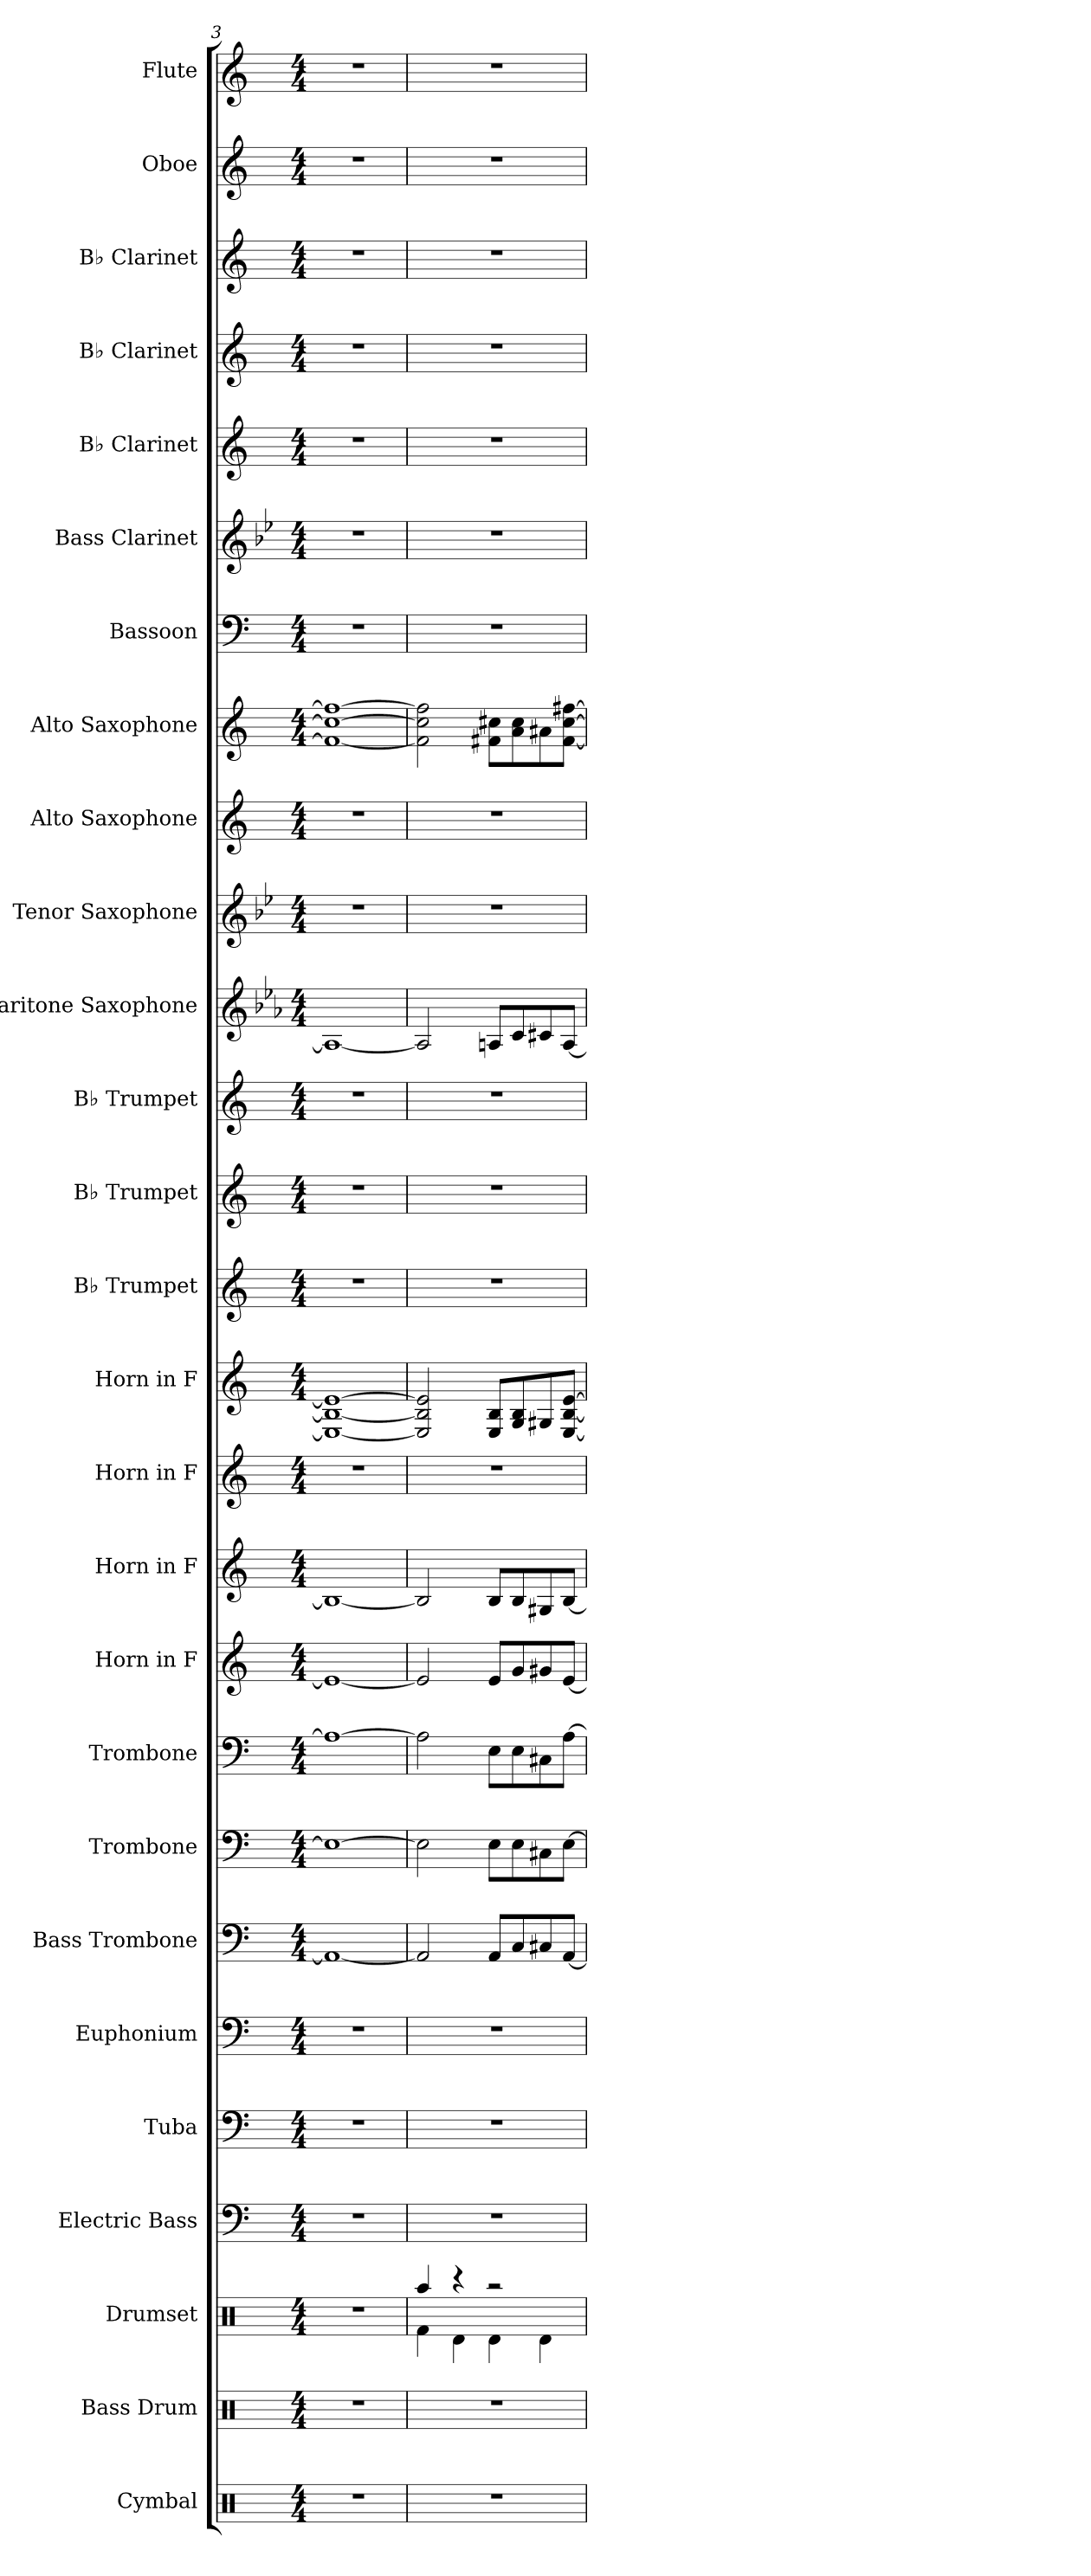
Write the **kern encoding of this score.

**kern	**kern	**kern	**kern	**kern	**kern	**kern	**kern	**kern	**kern	**kern	**kern	**kern	**kern	**kern	**kern	**kern	**kern	**kern	**kern	**kern	**kern	**kern	**kern	**kern	**kern	**kern
*part27	*part26	*part25	*part24	*part23	*part22	*part21	*part20	*part19	*part18	*part17	*part16	*part15	*part14	*part13	*part12	*part11	*part10	*part9	*part8	*part7	*part6	*part5	*part4	*part3	*part2	*part1
*staff27	*staff26	*staff25	*staff24	*staff23	*staff22	*staff21	*staff20	*staff19	*staff18	*staff17	*staff16	*staff15	*staff14	*staff13	*staff12	*staff11	*staff10	*staff9	*staff8	*staff7	*staff6	*staff5	*staff4	*staff3	*staff2	*staff1
*I"Cymbal	*I"Bass Drum	*I"Drumset	*I"Electric Bass	*I"Tuba	*I"Euphonium	*I"Bass Trombone	*I"Trombone	*I"Trombone	*I"Horn in F	*I"Horn in F	*I"Horn in F	*I"Horn in F	*I"B♭ Trumpet	*I"B♭ Trumpet	*I"B♭ Trumpet	*I"Baritone Saxophone	*I"Tenor Saxophone	*I"Alto Saxophone	*I"Alto Saxophone	*I"Bassoon	*I"Bass Clarinet	*I"B♭ Clarinet	*I"B♭ Clarinet	*I"B♭ Clarinet	*I"Oboe	*I"Flute
*I'Cym.	*I'B. Dr.	*I'Drs.	*I'El. B.	*I'Tba.	*I'Euph.	*I'B. Tbn.	*I'Tbn.	*I'Tbn.	*	*	*	*	*I'B♭ Tpt.	*I'B♭ Tpt.	*I'B♭ Tpt.	*I'Bar. Sax.	*I'T. Sax.	*I'A. Sax.	*I'A. Sax.	*I'Bsn.	*I'B. Cl.	*I'B♭ Cl.	*I'B♭ Cl.	*I'B♭ Cl.	*I'Ob.	*I'Fl.
*clefX	*clefX	*clefX	*clefF4	*clefF4	*clefF4	*clefF4	*clefF4	*clefF4	*clefG2	*clefG2	*clefG2	*clefG2	*clefG2	*clefG2	*clefG2	*clefG2	*clefG2	*clefG2	*clefG2	*clefF4	*clefG2	*clefG2	*clefG2	*clefG2	*clefG2	*clefG2
*	*	*	*ITrd7c12	*	*	*	*	*	*ITrd4c7	*ITrd4c7	*ITrd4c7	*ITrd4c7	*ITrd1c2	*ITrd1c2	*ITrd1c2	*ITrd12c21	*ITrd8c14	*ITrd5c9	*ITrd5c9	*	*ITrd8c14	*ITrd1c2	*ITrd1c2	*ITrd1c2	*	*
*k[]	*k[]	*k[]	*k[]	*k[]	*k[]	*k[]	*k[]	*k[]	*k[b-]	*k[b-]	*k[b-]	*k[b-]	*k[b-e-]	*k[b-e-]	*k[b-e-]	*k[b-e-a-]	*k[b-e-]	*k[b-e-a-]	*k[b-e-a-]	*k[]	*k[b-e-]	*k[b-e-]	*k[b-e-]	*k[b-e-]	*k[]	*k[]
*M4/4	*M4/4	*M4/4	*M4/4	*M4/4	*M4/4	*M4/4	*M4/4	*M4/4	*M4/4	*M4/4	*M4/4	*M4/4	*M4/4	*M4/4	*M4/4	*M4/4	*M4/4	*M4/4	*M4/4	*M4/4	*M4/4	*M4/4	*M4/4	*M4/4	*M4/4	*M4/4
=3	=3	=3	=3	=3	=3	=3	=3	=3	=3	=3	=3	=3	=3	=3	=3	=3	=3	=3	=3	=3	=3	=3	=3	=3	=3	=3
1r	1r	1r	1r	1r	1r	1AA_	1E_	1A_	1A_	1E_	1r	1AA_ 1E_ 1A_	1r	1r	1r	1AA_	1r	1r	1A_ 1e_ 1a_	1r	1r	1r	1r	1r	1r	1r
=4	=4	=4	=4	=4	=4	=4	=4	=4	=4	=4	=4	=4	=4	=4	=4	=4	=4	=4	=4	=4	=4	=4	=4	=4	=4	=4
*	*	*^	*	*	*	*	*	*	*	*	*	*	*	*	*	*	*	*	*	*	*	*	*	*	*	*
1r	1r	4Raa/	4Rf\	1r	1r	1r	2AA/]	2E\]	2A\]	2A/]	2E/]	1r	2AA/] 2E/] 2A/]	1r	1r	1r	2AA/]	1r	1r	2A\] 2e\] 2a\]	1r	1r	1r	1r	1r	1r	1r
.	.	4r	4Rd\	.	.	.	.	.	.	.	.	.	.	.	.	.	.	.	.	.	.	.	.	.	.	.	.
.	.	2r	4Rd\	.	.	.	8AA/L	8E\L	8E\L	8A/L	8E/L	.	8AA/ 8E/L	.	.	.	8AAn/L	.	.	8An\ 8en\L	.	.	.	.	.	.	.
.	.	.	.	.	.	.	8C/	8E\	8E\	8c/	8E/	.	8C/ 8E/	.	.	.	8C/	.	.	8c\ 8e\	.	.	.	.	.	.	.
.	.	.	4Rd\	.	.	.	8C#X/	8C#X\	8C#X\	8c#X/	8C#X/	.	8C#X/	.	.	.	8C#X/	.	.	8c#X\	.	.	.	.	.	.	.
.	.	.	.	.	.	.	[8AA/J	[8E\J	[8A\J	[8A/J	[8E/J	.	[8AA/ [8E/ [8A/J	.	.	.	[8AA/J	.	.	[8A\ [8e\ [8an\J	.	.	.	.	.	.	.
*	*	*v	*v	*	*	*	*	*	*	*	*	*	*	*	*	*	*	*	*	*	*	*	*	*	*	*	*
=	=	=	=	=	=	=	=	=	=	=	=	=	=	=	=	=	=	=	=	=	=	=	=	=	=	=
*-	*-	*-	*-	*-	*-	*-	*-	*-	*-	*-	*-	*-	*-	*-	*-	*-	*-	*-	*-	*-	*-	*-	*-	*-	*-	*-
